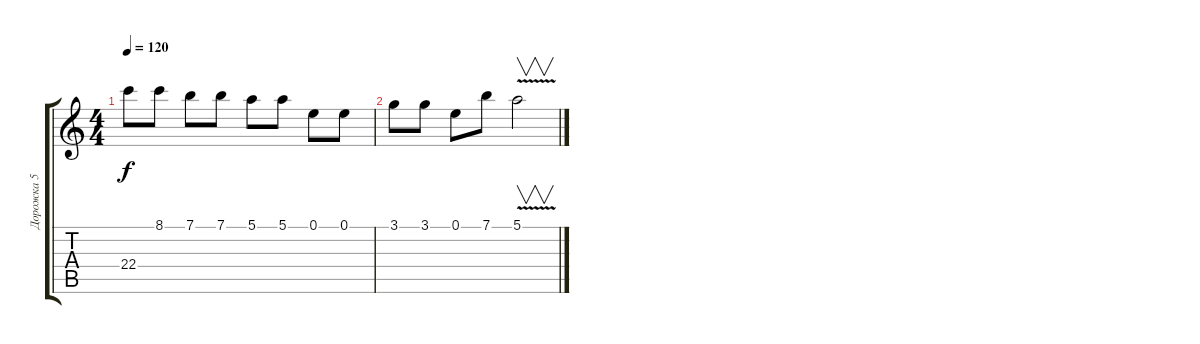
\track ("Дорожка 5" "Дорожка 5") {instrument distortionguitar}
\staff {score tabs}
\tuning (E4 B3 G3 D3 A2 E2) {hide}
\ts (4 4)
\tempo 120
\clef g2
\ks c
22.4.8{dy f} 8.1.8 7.1.8 7.1.8 5.1.8 5.1.8 0.1.8 0.1.8 |
3.1.8 3.1.8 0.1.8 7.1.8 5.1{v}.2{v}
